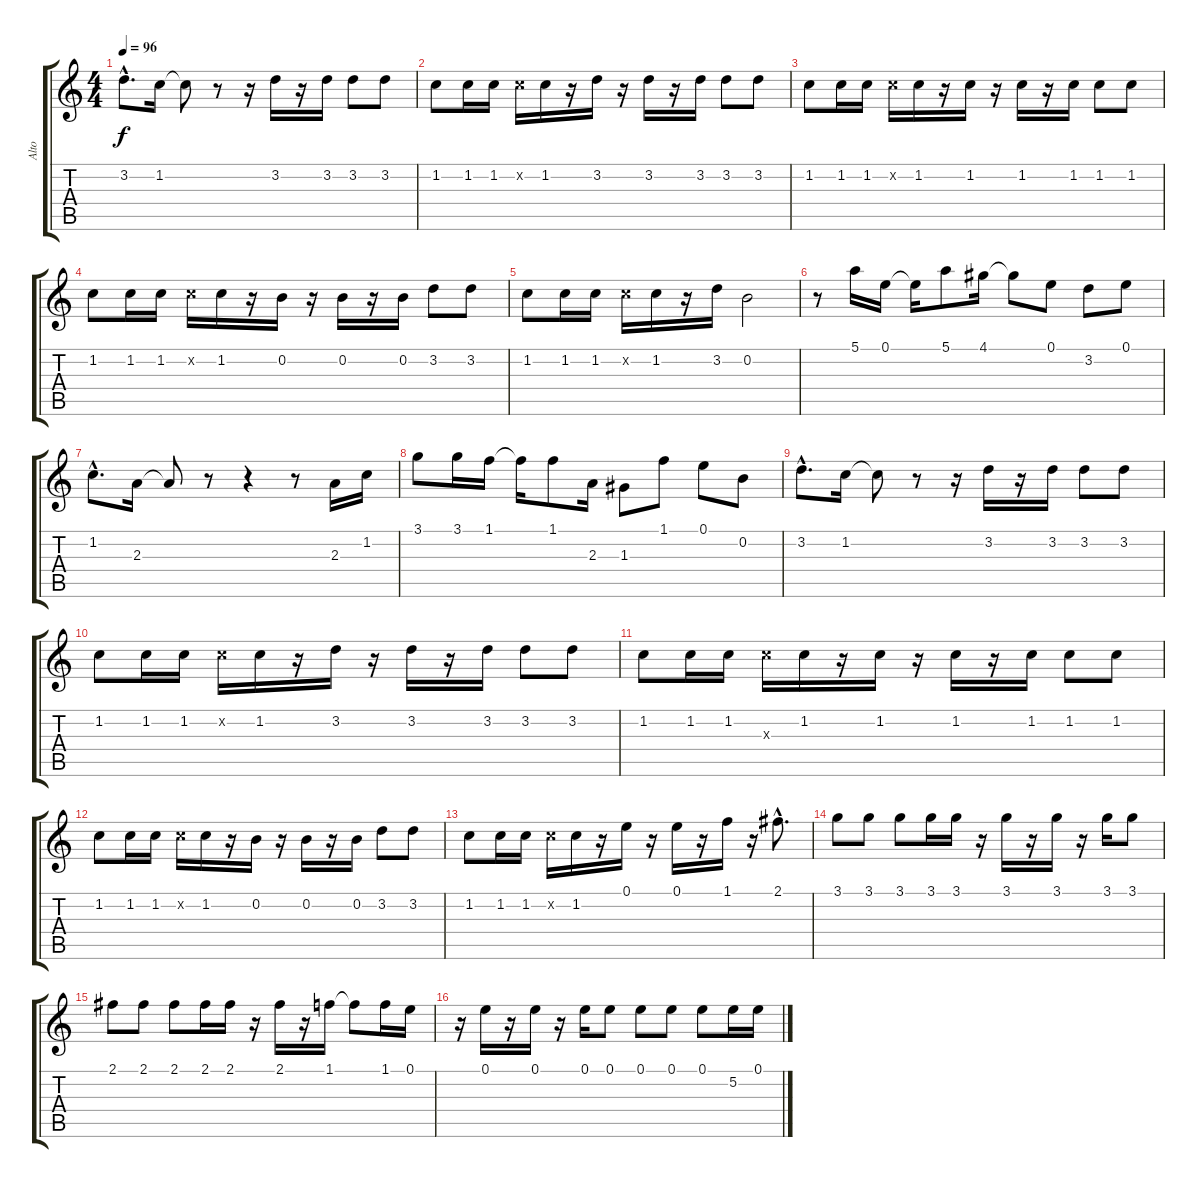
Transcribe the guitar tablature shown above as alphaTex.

\track ("Alto" "Alto") {instrument acousticguitarnylon}
\staff {score tabs}
\tuning (E4 B3 G3 D3 A2 E2) {hide}
\ts (4 4)
\tempo 96
\clef g2
\ks c
3.2{hac}.8{d dy f} 1.2.16 1.2{t}.8 r.8 r.16 3.2.16 r.16 3.2.16 3.2.8 3.2.8 |
1.2.8 1.2.16 1.2.16 1.2{x}.16 1.2.16 r.16 3.2.16 r.16 3.2.16 r.16 3.2.16 3.2.8 3.2.8 |
1.2.8 1.2.16 1.2.16 1.2{x}.16 1.2.16 r.16 1.2.16 r.16 1.2.16 r.16 1.2.16 1.2.8 1.2.8 |
1.2.8 1.2.16 1.2.16 1.2{x}.16 1.2.16 r.16 0.2.16 r.16 0.2.16 r.16 0.2.16 3.2.8 3.2.8 |
1.2.8 1.2.16 1.2.16 1.2{x}.16 1.2.16 r.16 3.2.16 0.2.2 |
r.8 5.1.16 0.1.16 0.1{t}.16 5.1.8 4.1.16 4.1{t}.8 0.1.8 3.2.8 0.1.8 |
1.2{hac}.8{d} 2.3.16 2.3{t}.8 r.8 r.4 r.8 2.3.16 1.2.16 |
3.1.8 3.1.16 1.1.16 1.1{t}.16 1.1.8 2.3.16 1.3.8 1.1.8 0.1.8 0.2.8 |
3.2{hac}.8{d} 1.2.16 1.2{t}.8 r.8 r.16 3.2.16 r.16 3.2.16 3.2.8 3.2.8 |
1.2.8 1.2.16 1.2.16 1.2{x}.16 1.2.16 r.16 3.2.16 r.16 3.2.16 r.16 3.2.16 3.2.8 3.2.8 |
1.2.8 1.2.16 1.2.16 5.3{x}.16 1.2.16 r.16 1.2.16 r.16 1.2.16 r.16 1.2.16 1.2.8 1.2.8 |
1.2.8 1.2.16 1.2.16 1.2{x}.16 1.2.16 r.16 0.2.16 r.16 0.2.16 r.16 0.2.16 3.2.8 3.2.8 |
1.2.8 1.2.16 1.2.16 1.2{x}.16 1.2.16 r.16 0.1.16 r.16 0.1.16 r.16 1.1.16 r.16 2.1{hac}.8{d} |
3.1.8 3.1.8 3.1.8 3.1.16 3.1.16 r.16 3.1.16 r.16 3.1.16 r.16 3.1.16 3.1.8 |
2.1.8 2.1.8 2.1.8 2.1.16 2.1.16 r.16 2.1.16 r.16 1.1.16 1.1{t}.8 1.1.16 0.1.16 |
r.16 0.1.16 r.16 0.1.16 r.16 0.1.16 0.1.8 0.1.8 0.1.8 0.1.8 5.2.16 0.1.16
